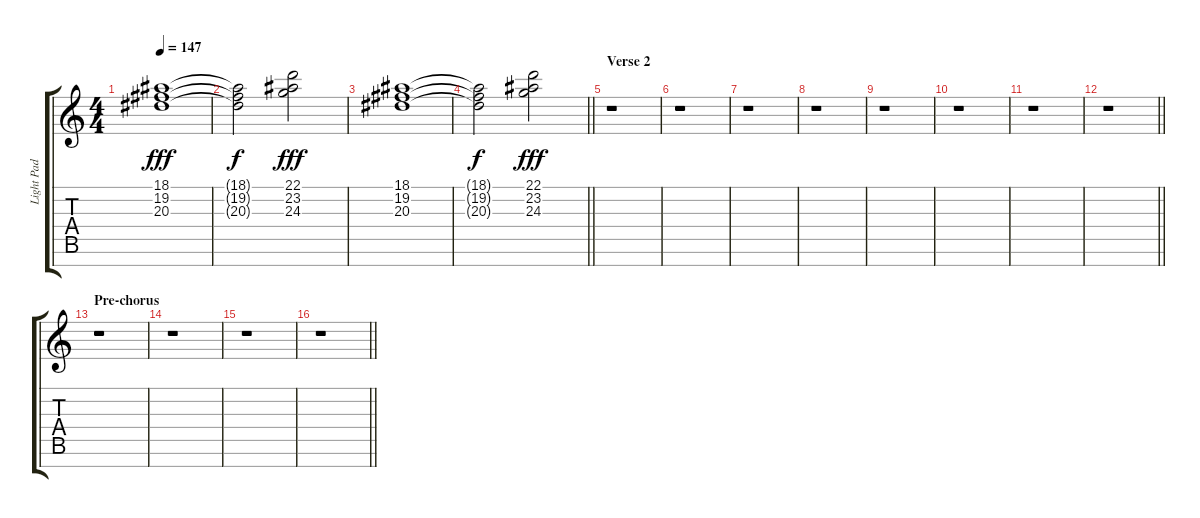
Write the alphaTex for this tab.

\track ("Light Pad" "Light Pad") {instrument synthvoice}
\staff {score tabs}
\tuning (E4 B3 G3 D3 A2 E2 B1) {hide}
\ts (4 4)
\tempo 147
\clef g2
\ks c
(18.1 19.2 20.3).1{dy fff} |
(18.1{t} 19.2{t} 20.3{t}).2{dy f} (22.1 23.2 24.3).2{dy fff} |
(18.1 19.2 20.3).1 |
\barLineRight lightlight
(18.1{t} 19.2{t} 20.3{t}).2{dy f} (22.1 23.2 24.3).2{dy fff} |
\section ("" "Verse 2")
r.1 |
r.1 |
r.1 |
r.1 |
r.1 |
r.1 |
r.1 |
\barLineRight lightlight
r.1 |
\section ("" "Pre-chorus")
r.1 |
r.1 |
r.1 |
\barLineRight lightlight
r.1
